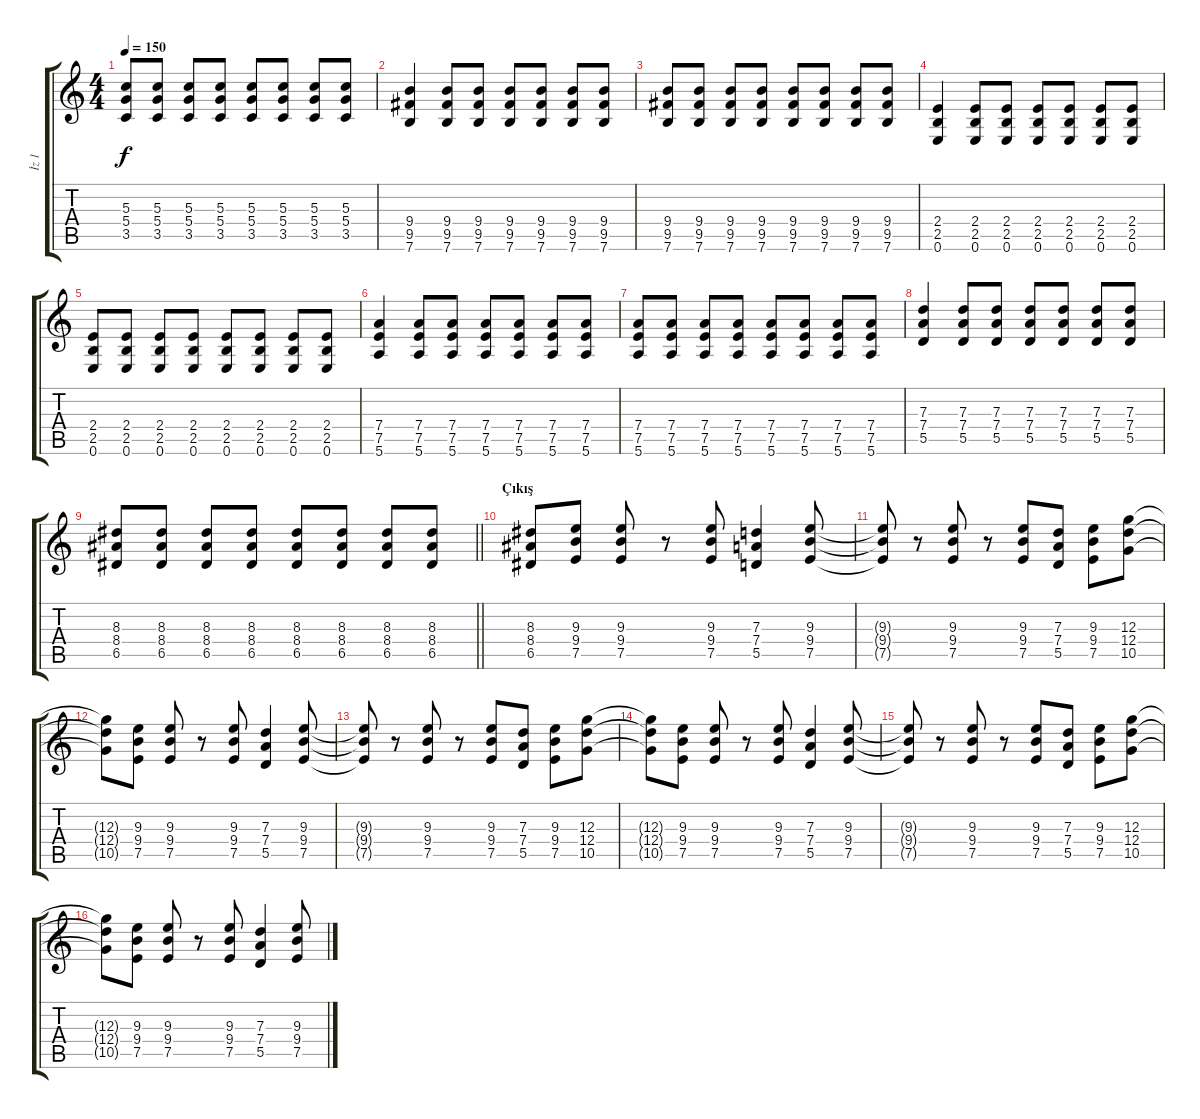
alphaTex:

\track ("İz 1" "İz 1") {instrument overdrivenguitar}
\staff {score tabs}
\tuning (E4 B3 G3 D3 A2 E2) {hide}
\ts (4 4)
\tempo 150
\clef g2
\ks c
(5.3 5.4 3.5).8{dy f} (5.3 5.4 3.5).8 (5.3 5.4 3.5).8 (5.3 5.4 3.5).8 (5.3 5.4 3.5).8 (5.3 5.4 3.5).8 (5.3 5.4 3.5).8 (5.3 5.4 3.5).8 |
(9.4 9.5 7.6).4 (9.4 9.5 7.6).8 (9.4 9.5 7.6).8 (9.4 9.5 7.6).8 (9.4 9.5 7.6).8 (9.4 9.5 7.6).8 (9.4 9.5 7.6).8 |
(9.4 9.5 7.6).8 (9.4 9.5 7.6).8 (9.4 9.5 7.6).8 (9.4 9.5 7.6).8 (9.4 9.5 7.6).8 (9.4 9.5 7.6).8 (9.4 9.5 7.6).8 (9.4 9.5 7.6).8 |
(2.4 2.5 0.6).4 (2.4 2.5 0.6).8 (2.4 2.5 0.6).8 (2.4 2.5 0.6).8 (2.4 2.5 0.6).8 (2.4 2.5 0.6).8 (2.4 2.5 0.6).8 |
(2.4 2.5 0.6).8 (2.4 2.5 0.6).8 (2.4 2.5 0.6).8 (2.4 2.5 0.6).8 (2.4 2.5 0.6).8 (2.4 2.5 0.6).8 (2.4 2.5 0.6).8 (2.4 2.5 0.6).8 |
(7.4 7.5 5.6).4 (7.4 7.5 5.6).8 (7.4 7.5 5.6).8 (7.4 7.5 5.6).8 (7.4 7.5 5.6).8 (7.4 7.5 5.6).8 (7.4 7.5 5.6).8 |
(7.4 7.5 5.6).8 (7.4 7.5 5.6).8 (7.4 7.5 5.6).8 (7.4 7.5 5.6).8 (7.4 7.5 5.6).8 (7.4 7.5 5.6).8 (7.4 7.5 5.6).8 (7.4 7.5 5.6).8 |
(7.3 7.4 5.5).4 (7.3 7.4 5.5).8 (7.3 7.4 5.5).8 (7.3 7.4 5.5).8 (7.3 7.4 5.5).8 (7.3 7.4 5.5).8 (7.3 7.4 5.5).8 |
\barLineRight lightlight
(8.3 8.4 6.5).8 (8.3 8.4 6.5).8 (8.3 8.4 6.5).8 (8.3 8.4 6.5).8 (8.3 8.4 6.5).8 (8.3 8.4 6.5).8 (8.3 8.4 6.5).8 (8.3 8.4 6.5).8 |
\section ("" "Çıkış")
(8.3 8.4 6.5).8 (9.3 9.4 7.5).8 (9.3 9.4 7.5).8 r.8 (9.3 9.4 7.5).8 (7.3 7.4 5.5).4 (9.3 9.4 7.5).8 |
(9.3{t} 9.4{t} 7.5{t}).8 r.8 (9.3 9.4 7.5).8 r.8 (9.3 9.4 7.5).8 (7.3 7.4 5.5).8 (9.3 9.4 7.5).8 (12.3 12.4 10.5).8 |
(12.3{t} 12.4{t} 10.5{t}).8 (9.3 9.4 7.5).8 (9.3 9.4 7.5).8 r.8 (9.3 9.4 7.5).8 (7.3 7.4 5.5).4 (9.3 9.4 7.5).8 |
(9.3{t} 9.4{t} 7.5{t}).8 r.8 (9.3 9.4 7.5).8 r.8 (9.3 9.4 7.5).8 (7.3 7.4 5.5).8 (9.3 9.4 7.5).8 (12.3 12.4 10.5).8 |
(12.3{t} 12.4{t} 10.5{t}).8 (9.3 9.4 7.5).8 (9.3 9.4 7.5).8 r.8 (9.3 9.4 7.5).8 (7.3 7.4 5.5).4 (9.3 9.4 7.5).8 |
(9.3{t} 9.4{t} 7.5{t}).8 r.8 (9.3 9.4 7.5).8 r.8 (9.3 9.4 7.5).8 (7.3 7.4 5.5).8 (9.3 9.4 7.5).8 (12.3 12.4 10.5).8 |
(12.3{t} 12.4{t} 10.5{t}).8 (9.3 9.4 7.5).8 (9.3 9.4 7.5).8 r.8 (9.3 9.4 7.5).8 (7.3 7.4 5.5).4 (9.3 9.4 7.5).8
